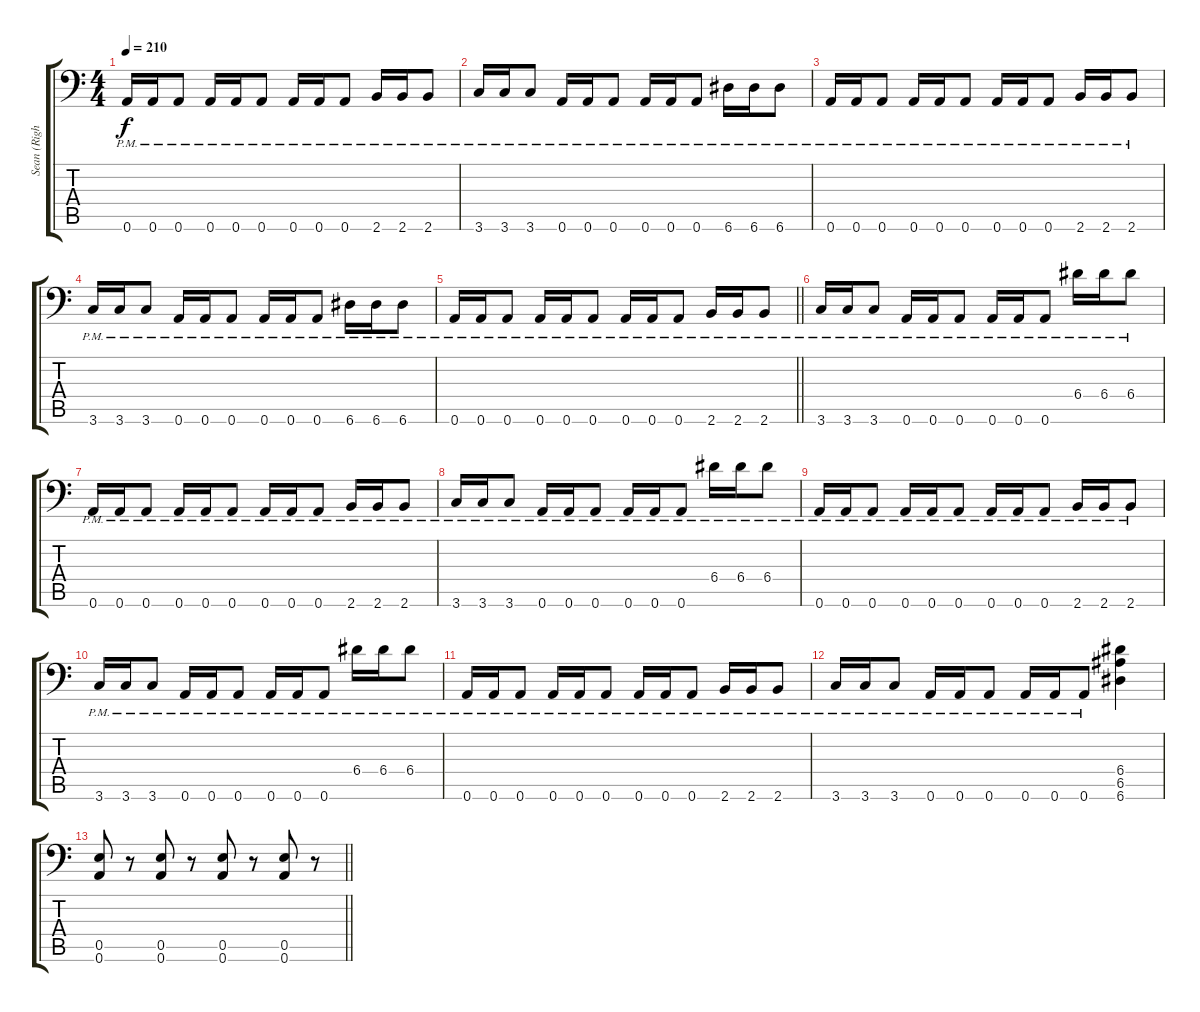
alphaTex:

\track ("Sean (Right)" "Sean (Righ") {instrument distortionguitar}
\staff {score tabs}
\tuning (B3 Gb3 D3 A2 E2 A1) {hide}
\ts (4 4)
\tempo 210
\clef f4
\ks c
0.6{pm}.16{dy f} 0.6{pm}.16 0.6{pm}.8 0.6{pm}.16 0.6{pm}.16 0.6{pm}.8 0.6{pm}.16 0.6{pm}.16 0.6{pm}.8 2.6{pm}.16 2.6{pm}.16 2.6{pm}.8 |
3.6{pm}.16 3.6{pm}.16 3.6{pm}.8 0.6{pm}.16 0.6{pm}.16 0.6{pm}.8 0.6{pm}.16 0.6{pm}.16 0.6{pm}.8 6.6{pm}.16 6.6{pm}.16 6.6{pm}.8 |
0.6{pm}.16 0.6{pm}.16 0.6{pm}.8 0.6{pm}.16 0.6{pm}.16 0.6{pm}.8 0.6{pm}.16 0.6{pm}.16 0.6{pm}.8 2.6{pm}.16 2.6{pm}.16 2.6{pm}.8 |
3.6{pm}.16 3.6{pm}.16 3.6{pm}.8 0.6{pm}.16 0.6{pm}.16 0.6{pm}.8 0.6{pm}.16 0.6{pm}.16 0.6{pm}.8 6.6{pm}.16 6.6{pm}.16 6.6{pm}.8 |
\barLineRight lightlight
0.6{pm}.16 0.6{pm}.16 0.6{pm}.8 0.6{pm}.16 0.6{pm}.16 0.6{pm}.8 0.6{pm}.16 0.6{pm}.16 0.6{pm}.8 2.6{pm}.16 2.6{pm}.16 2.6{pm}.8 |
3.6{pm}.16 3.6{pm}.16 3.6{pm}.8 0.6{pm}.16 0.6{pm}.16 0.6{pm}.8 0.6{pm}.16 0.6{pm}.16 0.6{pm}.8 6.4{pm}.16 6.4{pm}.16 6.4{pm}.8 |
0.6{pm}.16 0.6{pm}.16 0.6{pm}.8 0.6{pm}.16 0.6{pm}.16 0.6{pm}.8 0.6{pm}.16 0.6{pm}.16 0.6{pm}.8 2.6{pm}.16 2.6{pm}.16 2.6{pm}.8 |
3.6{pm}.16 3.6{pm}.16 3.6{pm}.8 0.6{pm}.16 0.6{pm}.16 0.6{pm}.8 0.6{pm}.16 0.6{pm}.16 0.6{pm}.8 6.4{pm}.16 6.4{pm}.16 6.4{pm}.8 |
0.6{pm}.16 0.6{pm}.16 0.6{pm}.8 0.6{pm}.16 0.6{pm}.16 0.6{pm}.8 0.6{pm}.16 0.6{pm}.16 0.6{pm}.8 2.6{pm}.16 2.6{pm}.16 2.6{pm}.8 |
3.6{pm}.16 3.6{pm}.16 3.6{pm}.8 0.6{pm}.16 0.6{pm}.16 0.6{pm}.8 0.6{pm}.16 0.6{pm}.16 0.6{pm}.8 6.4{pm}.16 6.4{pm}.16 6.4{pm}.8 |
0.6{pm}.16 0.6{pm}.16 0.6{pm}.8 0.6{pm}.16 0.6{pm}.16 0.6{pm}.8 0.6{pm}.16 0.6{pm}.16 0.6{pm}.8 2.6{pm}.16 2.6{pm}.16 2.6{pm}.8 |
3.6{pm}.16 3.6{pm}.16 3.6{pm}.8 0.6{pm}.16 0.6{pm}.16 0.6{pm}.8 0.6{pm}.16 0.6{pm}.16 0.6{pm}.8 (6.4 6.5 6.6).4 |
\barLineRight lightlight
(0.5 0.6).8 r.8 (0.5 0.6).8 r.8 (0.5 0.6).8 r.8 (0.5 0.6).8 r.8
